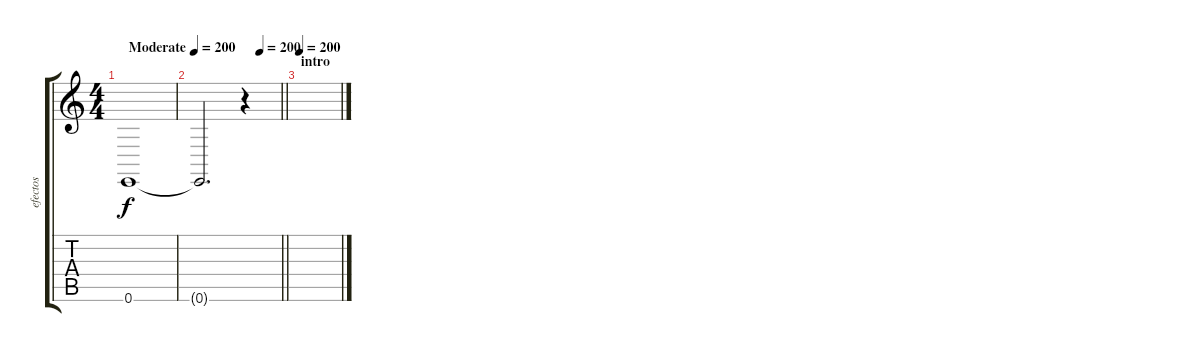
\track ("efectos" "efectos") {instrument applause}
\staff {score tabs}
\tuning (E4 B3 G3 D3 A2 E2) {hide}
\ts (4 4)
\tempo (200 "Moderate")
\tempo 100
\tempo (200 "Moderate")
\clef g2
\ks c
0.6.1{dy f instrument applause} |
\tempo (200 0.75)
\barLineRight lightlight
0.6{t}.2{d} r.4 |
\section ("" "intro")
\tempo 200
